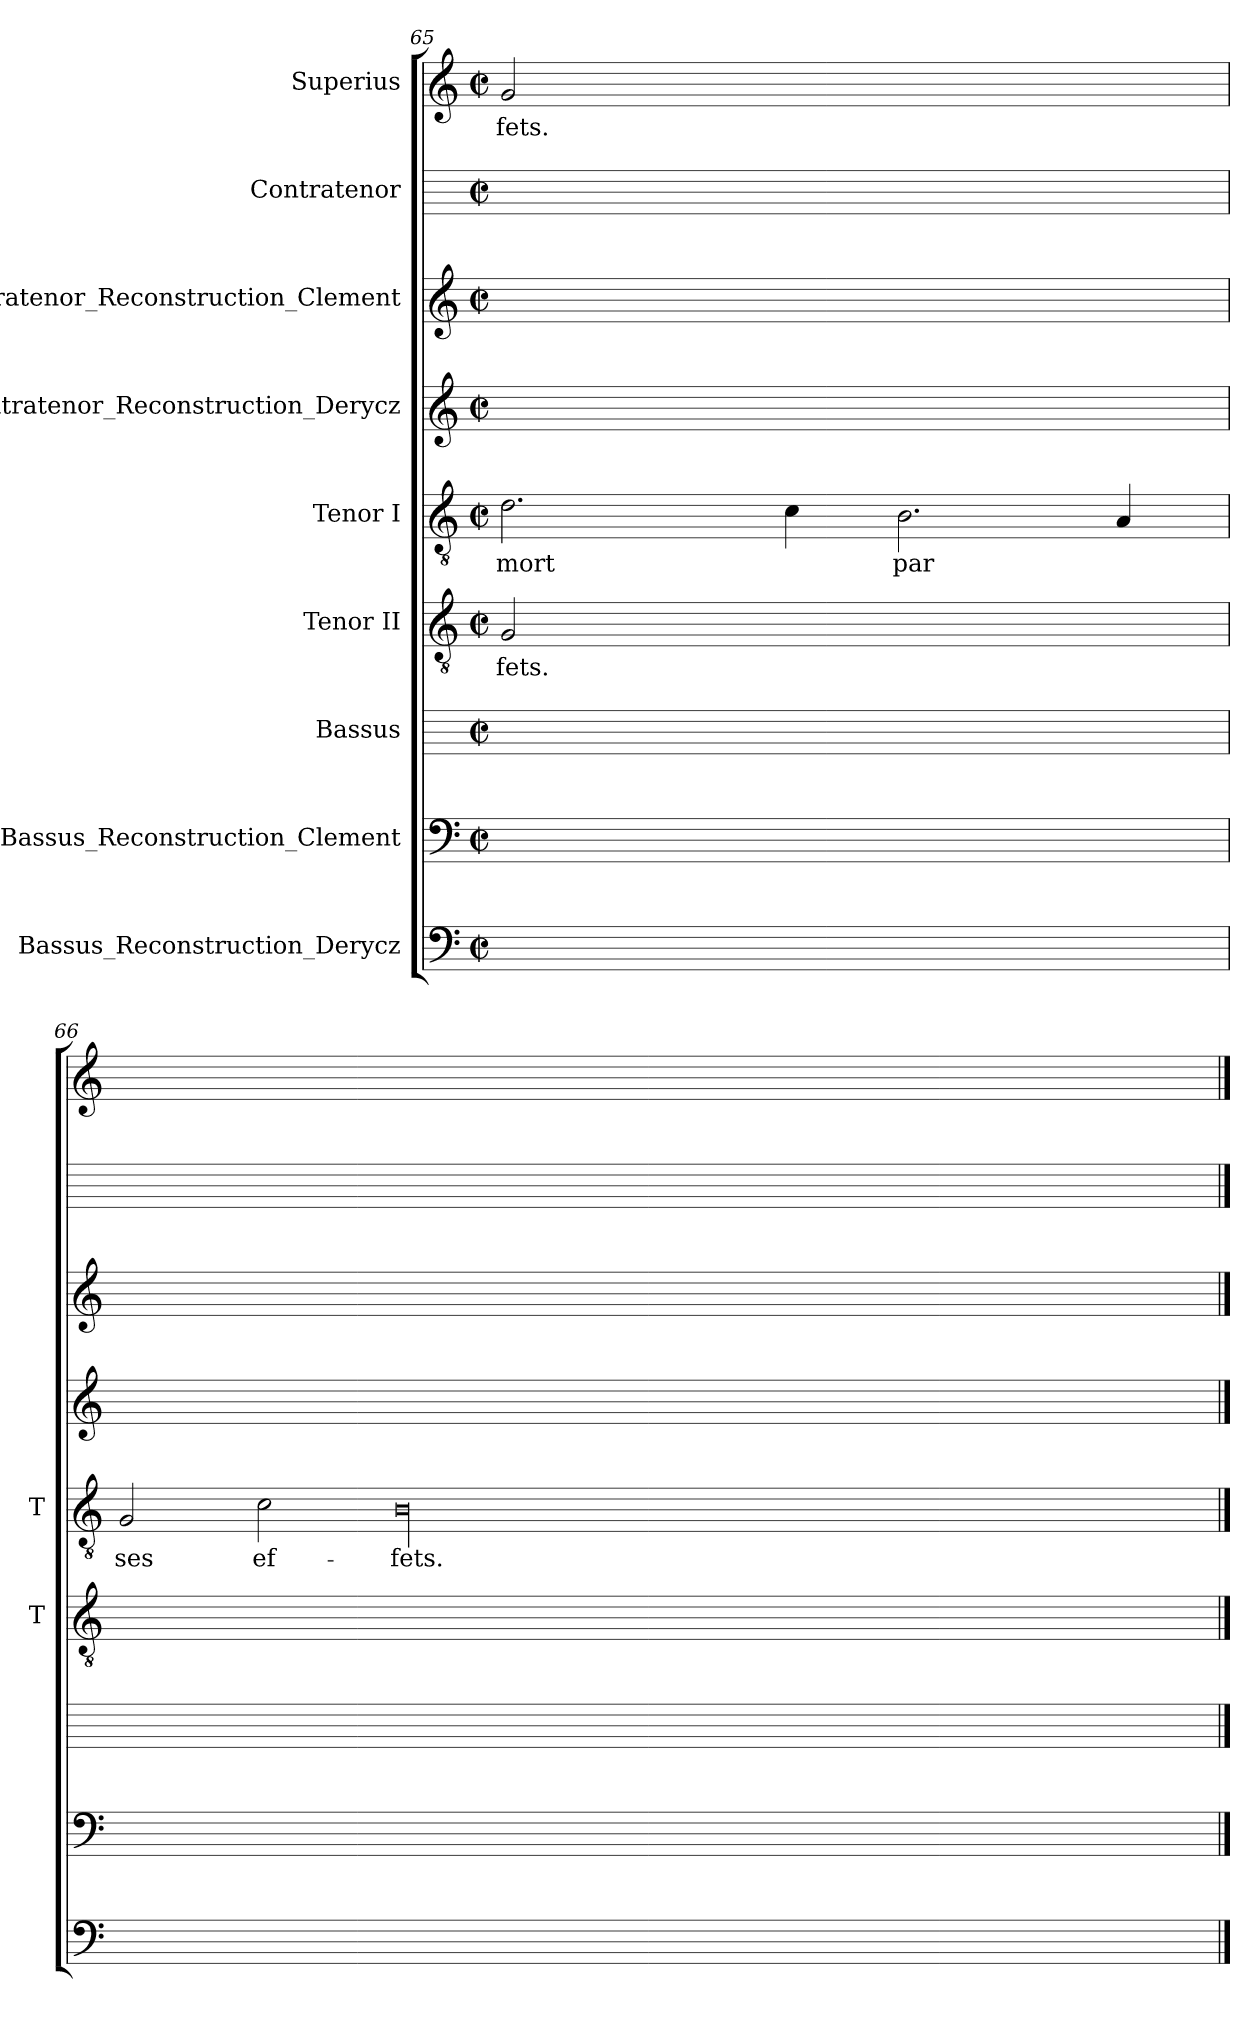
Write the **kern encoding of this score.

**kern	**kern	**kern	**kern	**text	**kern	**text	**kern	**kern	**kern	**kern	**text
*part9	*part8	*part7	*part6	*part6	*part5	*part5	*part4	*part3	*part2	*part1	*part1
*staff9	*staff8	*staff7	*staff6	*staff6	*staff5	*staff5	*staff4	*staff3	*staff2	*staff1	*staff1
*I"Bassus_Reconstruction_Derycz	*I"Bassus_Reconstruction_Clement	*I"Bassus	*I"Tenor II	*	*I"Tenor I	*	*I"Contratenor_Reconstruction_Derycz	*I"Contratenor_Reconstruction_Clement	*I"Contratenor	*I"Superius	*
*	*	*	*I'T	*	*I'T	*	*	*	*	*	*
*clefF4	*clefF4	*	*clefGv2	*	*clefGv2	*	*clefG2	*clefG2	*	*clefG2	*
*k[]	*k[]	*	*k[]	*	*k[]	*	*k[]	*k[]	*	*k[]	*
*C:	*C:	*	*C:	*	*C:	*	*C:	*C:	*	*C:	*
*M2/2	*M2/2	*M2/2	*M2/2	*	*M2/2	*	*M2/2	*M2/2	*M2/2	*M2/2	*
*met(c|)	*met(c|)	*met(c|)	*met(c|)	*	*met(c|)	*	*met(c|)	*met(c|)	*met(c|)	*met(c|)	*
=65	=65	=65	=65	=65	=65	=65	=65	=65	=65	=65	=65
1ryy	1ryy	1ryy	2G	-fets.	2.d	-mort	1ryy	1ryy	1ryy	2g	-fets.
.	.	.	2ryy	.	.	.	.	.	.	2ryy	.
.	.	.	.	.	4c	.	.	.	.	.	.
1ryy	1ryy	1ryy	1ryy	.	2.B	-par	1ryy	1ryy	1ryy	1ryy	.
.	.	.	.	.	4A	.	.	.	.	.	.
=66	=66	=66	=66	=66	=66	=66	=66	=66	=66	=66	=66
1ryy	1ryy	1ryy	1ryy	.	2G	-ses	1ryy	1ryy	1ryy	1ryy	.
.	.	.	.	.	2c	ef-	.	.	.	.	.
1ryy	1ryy	1ryy	00ryy	.	00B	-fets.	1ryy	1ryy	1ryy	00ryy	.
00ryy	00ryy	00ryy	.	.	.	.	00ryy	00ryy	00ryy	.	.
.	.	.	1ryy	.	1ryy	.	.	.	.	1ryy	.
==	==	==	==	==	==	==	==	==	==	==	==
*-	*-	*-	*-	*-	*-	*-	*-	*-	*-	*-	*-
